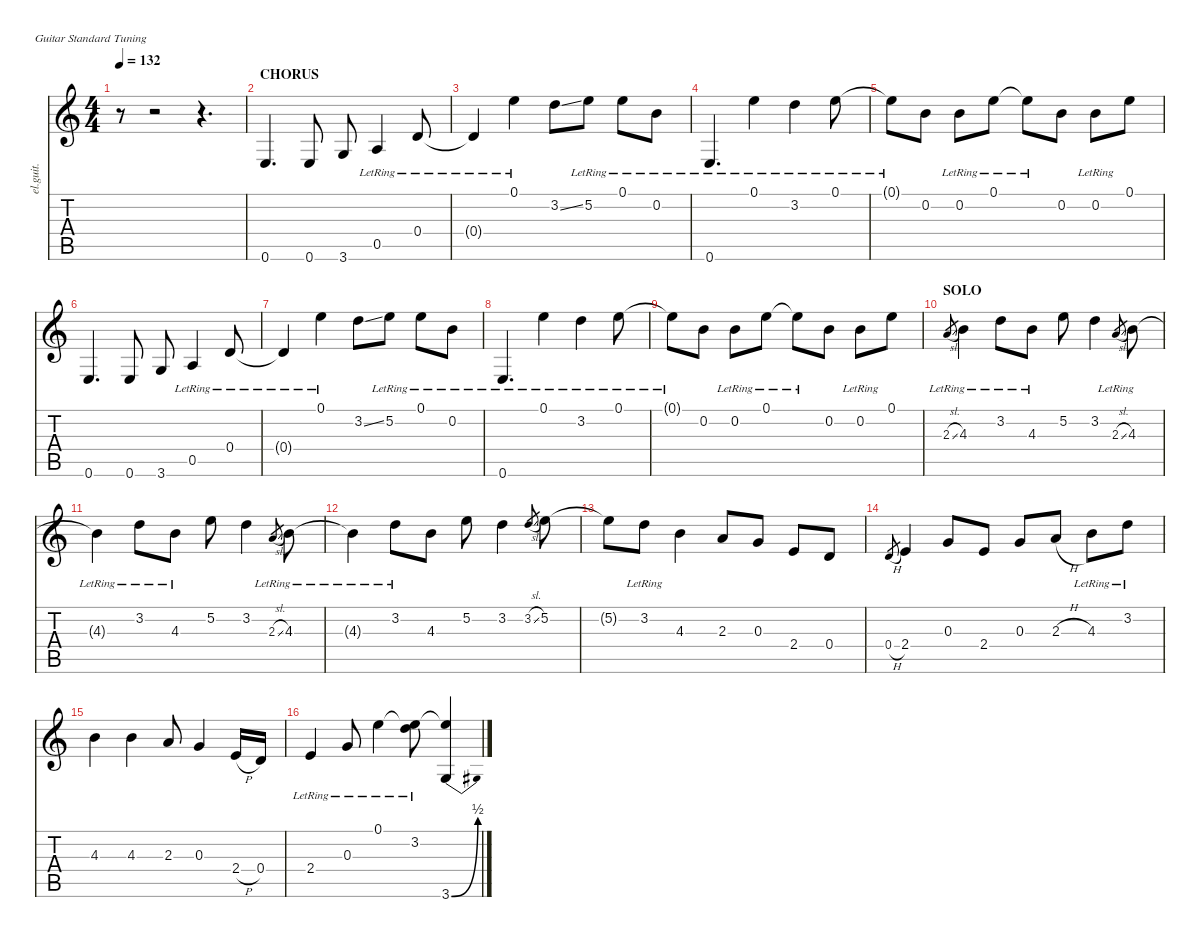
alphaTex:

\defaultSystemsLayout 4
\hideDynamics
\bracketExtendMode nobrackets
\otherSystemsTrackNameOrientation horizontal
\track ("Gtr.2 (Doubled)" "el.guit.") {instrument electricguitarclean}
\staff {score tabs}
\tuning (E4 B3 G3 D3 A2 E2)
\ts (4 4)
\tempo 132
\clef g2
\ks c
r.8{dy f beam Down} r.2{beam Down} r.4{d beam Down} |
\section ("" "CHORUS")
0.6.4{d dy fff beam Up} 0.6.8{dy f beam Up} 3.6.8{dy ff beam Up} 0.5{lr}.4{dy f beam Up} 0.4{lr}.8{beam Up} |
0.4{lr t}.4{beam Up} 0.1{lr}.4{dy fff beam Down} 3.2{ss}.8{dy ff beam Down} 5.2{lr}.8{dy f beam Down} 0.1{lr}.8{dy mf beam Down} 0.2{lr}.8{dy f beam Down} |
0.6{lr}.4{d dy mf beam Up} 0.1{lr}.4{beam Down} 3.2{lr}.4{dy f beam Down} 0.1{lr}.8{beam Down} |
0.1{lr t}.8{beam Down} 0.2.8{beam Down} 0.2{lr}.8{dy mf beam Down} 0.1{lr}.8{dy ff beam Down} 0.1{lr t}.8{dy f beam Down} 0.2.8{dy mp beam Down} 0.2{lr}.8{dy f beam Down} 0.1.8{dy mf beam Down} |
0.6.4{d dy fff beam Up} 0.6.8{dy f beam Up} 3.6.8{dy ff beam Up} 0.5{lr}.4{dy f beam Up} 0.4{lr}.8{beam Up} |
0.4{lr t}.4{beam Up} 0.1{lr}.4{dy fff beam Down} 3.2{ss}.8{dy ff beam Down} 5.2{lr}.8{dy f beam Down} 0.1{lr}.8{dy mf beam Down} 0.2{lr}.8{dy f beam Down} |
0.6{lr}.4{d dy mf beam Up} 0.1{lr}.4{beam Down} 3.2{lr}.4{dy f beam Down} 0.1{lr}.8{beam Down} |
0.1{lr t}.8{beam Down} 0.2.8{beam Down} 0.2{lr}.8{dy mf beam Down} 0.1{lr}.8{dy ff beam Down} 0.1{lr t}.8{dy f beam Down} 0.2.8{dy mf beam Down} 0.2{lr}.8{dy mp beam Down} 0.1.8{dy mf beam Down} |
\section ("" "SOLO ")
2.3{sl lr}.8{gr beam Up} 4.3{lr}.4{dy fff beam Down} 3.2{lr}.8{dy ff beam Down} 4.3{lr}.8{dy mf beam Down} 5.2.8{dy ff beam Down} 3.2.4{dy f beam Down} 2.3{sl lr}.8{gr dy mf beam Up} 4.3{lr}.8{dy ff beam Down} |
4.3{lr t}.4{dy f beam Down} 3.2{lr}.8{dy ff beam Down} 4.3{lr}.8{dy mf beam Down} 5.2.8{dy fff beam Down} 3.2.4{dy mf beam Down} 2.3{sl lr}.8{gr beam Up} 4.3{lr}.8{dy f beam Down} |
4.3{lr t}.4{beam Down} 3.2{lr}.8{dy ff beam Down} 4.3.8{dy mf beam Down} 5.2.8{dy ff beam Down} 3.2.4{dy f beam Down} 3.2{sl}.8{gr dy mf beam Up} 5.2.8{dy fff beam Down} |
5.2{t}.8{dy f beam Down} 3.2{lr}.8{beam Down} 4.3.4{dy mf beam Down} 2.3.8{dy f beam Up} 0.3.8{dy mf beam Up} 2.4.8{dy f beam Up} 0.4.8{dy mp beam Up} |
0.4{h}.8{gr dy mf beam Up} 2.4.4{beam Up} 0.3.8{dy mp beam Up} 2.4.8{dy mf beam Up} 0.3.8{beam Up} 2.3{h}.8{dy f beam Up} 4.3{lr}.8{dy ff beam Down} 3.2{lr}.8{dy fff beam Down} |
4.3.4{dy f beam Down} 4.3.4{dy mf beam Down} 2.3.8{dy f beam Up} 0.3.4{dy mf beam Up} 2.4{h}.16{beam Up} 0.4.16{dy mp beam Up} |
2.4{lr}.4{dy f beam Up} 0.3{lr}.8{dy mf beam Up} 0.1{lr}.4{dy fff beam Down} (3.2 0.1{lr t}).8{dy mf beam Down} (3.6{be (bend 0 0 30 2)} 0.1{t}).4{dy f beam Up}
